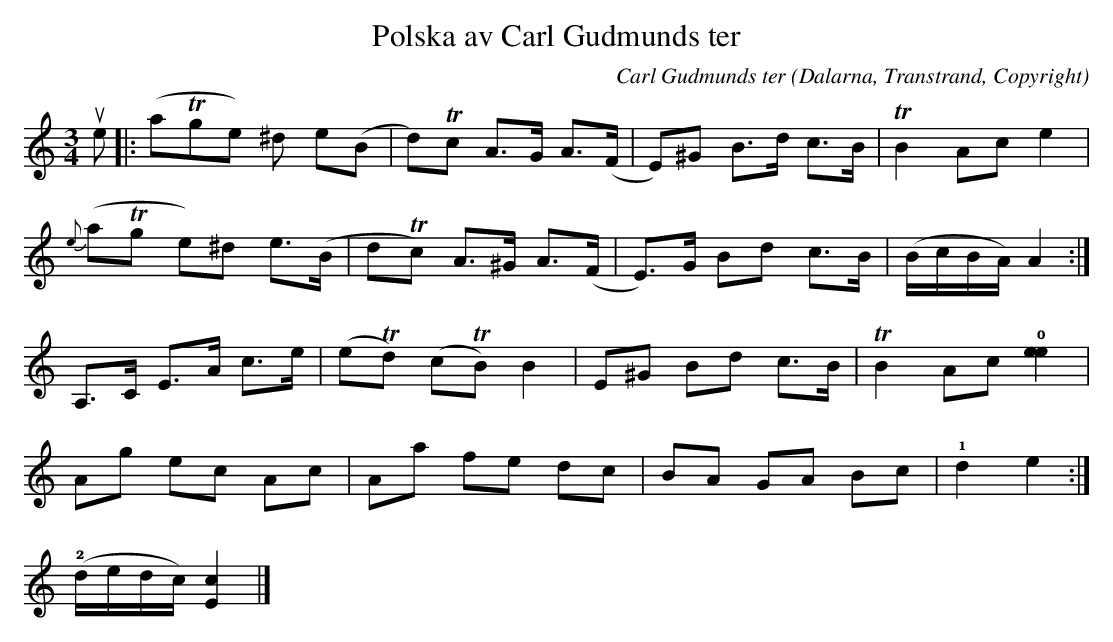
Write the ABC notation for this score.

X:1
T:Polska av Carl Gudmunds ter
C:Carl Gudmunds ter
O:Dalarna, Transtrand, Copyright
M:3/4
L:1/8
K:Am
ue|:(aTge) ^d e(B|d)Tc A>G A>(F|E)^G B>d c>B | TB2 Ac e2|
{e}(aTg e)^d e>(B|dTc) A>^G A>(F|E)>G Bd c>B | (B/c/B/A/) A2 :|
A,>C E>A c>e|(eTd) (cTB) B2 | E^G Bd c>B | TB2 Ac !0! [e2e2]|
Ag ec Ac | Aa fe dc| BA GA Bc | !1! d2 e2 :|
!2! (d/e/d/c/) [c2E2] |]
